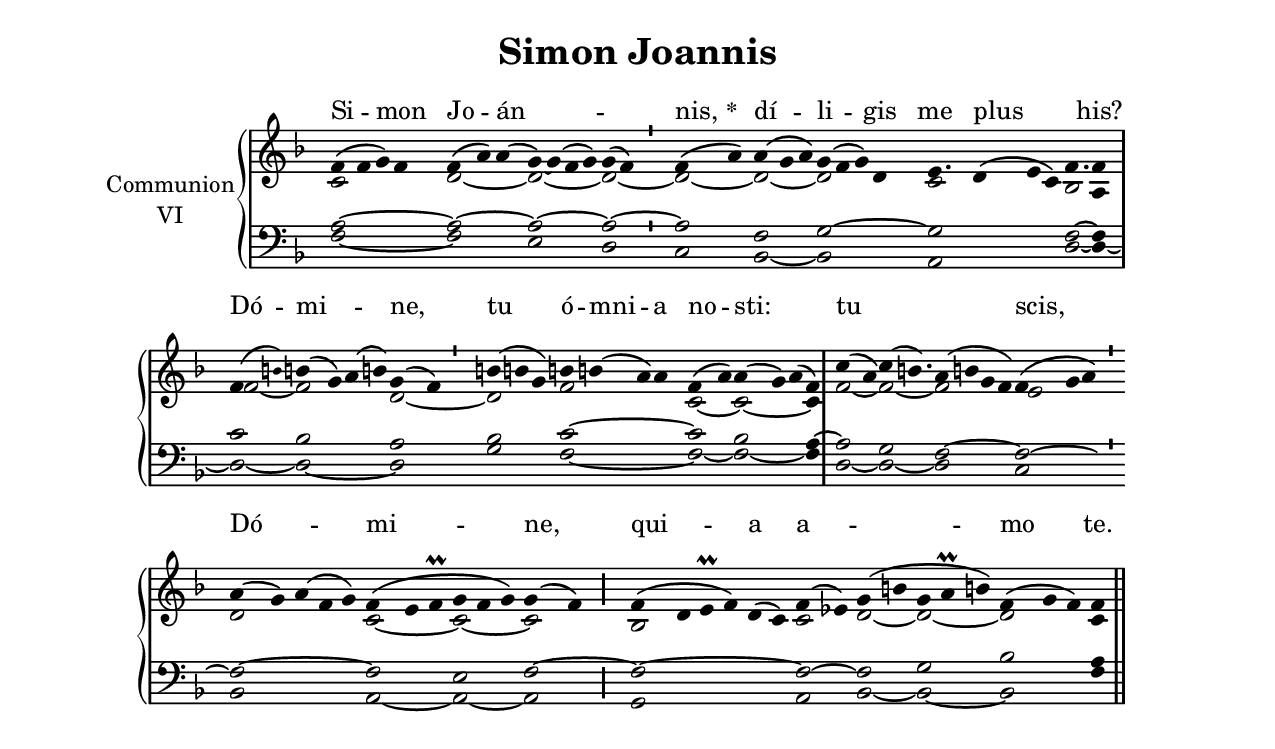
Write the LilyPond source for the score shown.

\version "2.18"
\include "gregorian.ly"
\include "noh2.ily"


%Page reference: page iii.237
%(volume.page)

global = {
 \key f \major
 \cadenzaOn 
}

\header {
  title = \markup \center-column {"Simon Joannis" \vspace #1 }
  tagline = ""
  composer = ""
}

\paper {
 #(include-special-characters)
  oddHeaderMarkup = \markup \fill-line {
    \line {}
    \center-column {
      \on-the-fly #first-page     " "
      \on-the-fly #not-first-page "Simon Joannis"
    }
    \line { \on-the-fly #print-page-number-check-first \fromproperty #'page:page-number-string }
  }
  evenHeaderMarkup = \markup \fill-line {
    \line { \on-the-fly #print-page-number-check-first \fromproperty #'page:page-number-string }
    \center-column { "Simon Joannis" }
    \line {}
  }
}

chantText = \lyricmode {
Si -- mon Jo -- án -- _ nis, 
\set stanza = " * " dí -- li -- gis me plus _ his? 
Dó -- mi -- _ ne, tu ó -- mni -- a no -- sti: _ 
tu _ _ scis, Dó -- _ mi -- ne, 
qui -- a a -- _ mo te. }

chantMusic = {
\tieDown   f'4 ( f'4 g'4) f'4 f'4 ( a'4) a'4 ( g'4) ~ g'4 ( f'4 g'4) g'4 ( f'4) \divisioMinima
 f'4 ( a'4) a'4 ( g'4 a'4) g'4 ( f'4 g'4) d'4 e'4. d'4 ( e'4 c'4) f'4. f'4 \divisioMaxima
  f'4 ( \once \tweak #'font-size #-4 b' ) b'4 ( g'4) a'4 ( b'4) g'4 ( f'4) \divisioMinima
  b'4 ( b'4 g'4)  b'4 b'4 ( a'4) a'4 f'4 ( a'4) a'4 ( g'4) a'4 ( f'4) \divisioMaxima
  c''4 ( a'4) c''4 ( b'4.) a'4 ( b'4 g'4 f'4) f'4 ( g'4 a'4) \divisioMinima
 a'4 ( g'4) a'4 ( f'4 g'4) f'4 ( e'4 f'\prall g'4 f'4 g'4) g'4 ( f'4) \divisioMaior
 f'4 ( d'4 e'\prall f'4) d'4 ( c'4)  f'4 ( ees'4) g'4 ( b'4 g'4 a'\prall b'4) f'4 ( g'4 f'4) f'4 \finalis

}

altoMusic = {
c'2*4/2 d'2*3/2 ~ d'2*4/2 ~ d'2 ~ \divisioMinima
d'2 ~ d'2*3/2 ~ d'2*4/2 c'2*9/4 bes2*3/4 a4 f'2 ~ f'2*4/2 d'2 ~ d'2*3/2 f'2*4/2 c'2 ~ c'2*3/2 ~ c'4 f'2 ~ f'2*5/4 ~ f'2*4/2 e'2*3/2 \divisioMinima
d'2*5/2 c'2*3/2 ~ c'2*3/2 ~ c'2 \divisioMaior
bes2*6/2 c'2 d'2 ~ d'2*3/2 ~ d'2*3/2 c'4 \finalis
}

tenorMusic = {
a2*4/2 ~ a2*3/2 ~ a2*4/2 ~ a2 ~ \divisioMinima
a2 f2*3/2 g2*4/2 ~ g2*9/4 f2*3/4 ~ f4 c'2 bes2*4/2 a2 bes2*3/2 c'2*4/2 ~ c'2 bes2*3/2 a4 ~ a2 g2*5/4 f2*4/2 ~ f2*3/2 ~ \divisioMinima
f2*5/2 ~ f2*3/2 e2*3/2 f2 ~ \divisioMaior
f2*6/2 ~ f2 ~ f2 g2*3/2 bes2*3/2 a4 \finalis
}

bassMusic = {
f2*4/2 ~ f2*3/2 e2*4/2 d2 \divisioMinima
c2 bes,2*3/2 ~ bes,2*4/2 a,2*9/4 d2*3/4 ~ d4 ~ d2 ~ d2*4/2 ~ d2 g2*3/2 f2*4/2 ~ f2 ~ f2*3/2 ~ f4 d2 ~ d2*5/4 ~ d2*4/2 c2*3/2 \divisioMinima
bes,2*5/2 a,2*3/2 ~ a,2*3/2 ~ a,2 \divisioMaior
g,2*6/2 a,2 bes,2 ~ bes,2*3/2 ~ bes,2*3/2 f4 \finalis
}

voiceLines = {
\voiceLineStyle


}

\score{
  <<
    \new GrandStaff <<
      \set GrandStaff.autoBeaming = ##f
      \set GrandStaff.instrumentName = \markup \center-column {
        "Communion"
        "VI"
      }
      \new Staff = up <<
        \new Voice = "chant" {
          \voiceOne \global \chantMusic
        }
        \new Voice {
          \voiceTwo \global \altoMusic
        }
      >>

      \new Staff = down <<
        \clef bass
        \new Voice {
          \voiceOne \global \tenorMusic
        }
        \new Voice {
          \voiceTwo \global \bassMusic
        }
	\new Voice {
        \voiceThree \global \voiceLines
        }
      >>
    >>
    \new Lyrics \lyricsto chant {
      \chantText
    }
  >>
  \layout{
  }
  \midi{
    \tempo 4 = 125
  }
}
